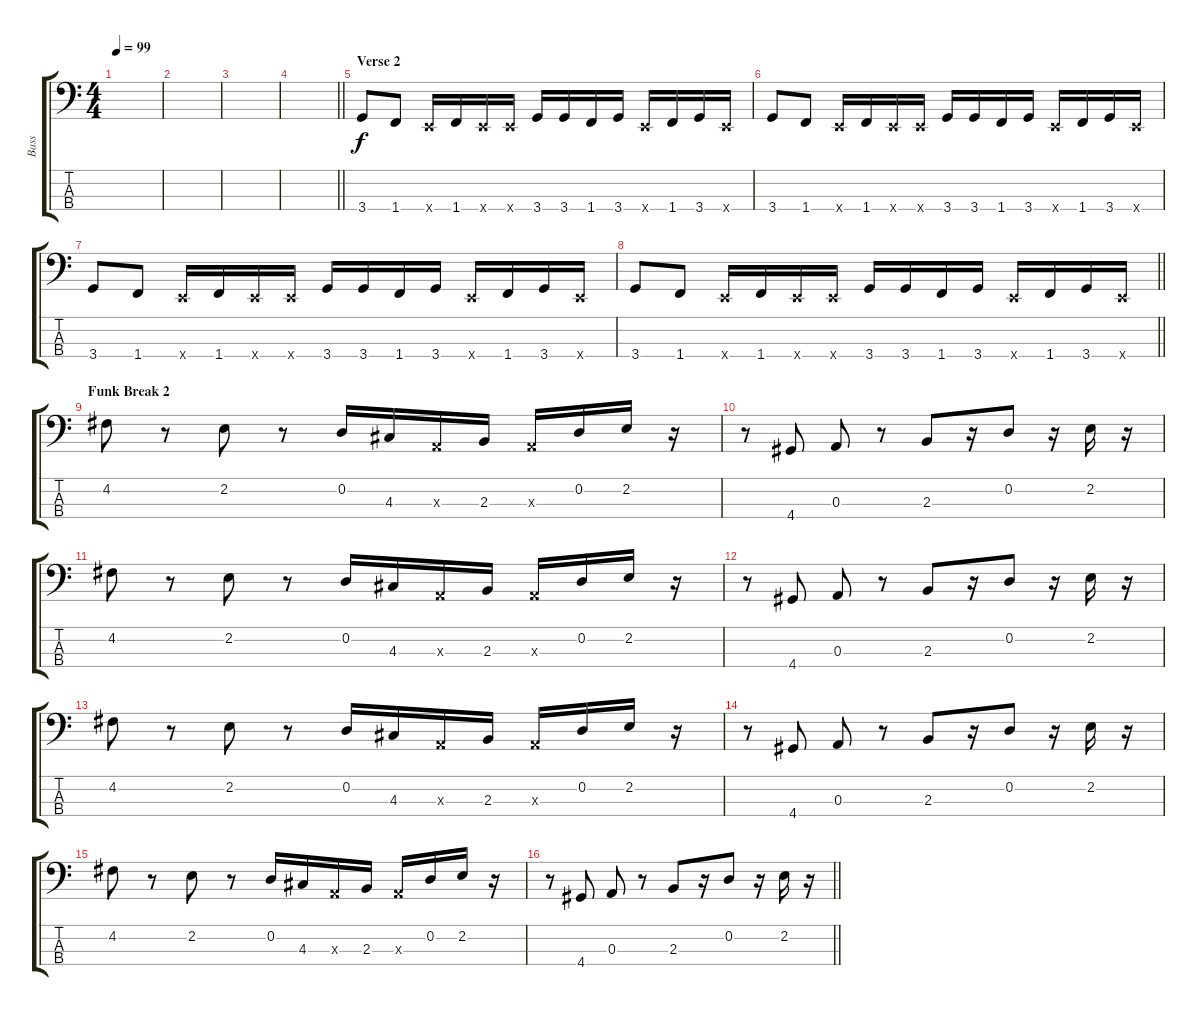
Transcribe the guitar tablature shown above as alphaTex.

\track ("Bass" "Bass") {instrument electricbassfinger}
\staff {score tabs}
\tuning (G2 D2 A1 E1) {hide}
\ts (4 4)
\tempo 99
\clef f4
\ks c
|
|
|
\barLineRight lightlight
|
\section ("" "Verse 2")
3.4.8 1.4.8 0.4{x}.16 1.4.16 0.4{x}.16 0.4{x}.16 3.4.16 3.4.16 1.4.16 3.4.16 0.4{x}.16 1.4.16 3.4.16 0.4{x}.16 |
3.4.8 1.4.8 0.4{x}.16 1.4.16 0.4{x}.16 0.4{x}.16 3.4.16 3.4.16 1.4.16 3.4.16 0.4{x}.16 1.4.16 3.4.16 0.4{x}.16 |
3.4.8 1.4.8 0.4{x}.16 1.4.16 0.4{x}.16 0.4{x}.16 3.4.16 3.4.16 1.4.16 3.4.16 0.4{x}.16 1.4.16 3.4.16 0.4{x}.16 |
\barLineRight lightlight
3.4.8 1.4.8 0.4{x}.16 1.4.16 0.4{x}.16 0.4{x}.16 3.4.16 3.4.16 1.4.16 3.4.16 0.4{x}.16 1.4.16 3.4.16 0.4{x}.16 |
\section ("" "Funk Break 2")
4.2.8 r.8 2.2.8 r.8 0.2.16 4.3.16 0.3{x}.16 2.3.16 0.3{x}.16 0.2.16 2.2.16 r.16 |
r.8 4.4.8 0.3.8 r.8 2.3.8 r.16 0.2.8 r.16 2.2.16 r.16 |
4.2.8 r.8 2.2.8 r.8 0.2.16 4.3.16 0.3{x}.16 2.3.16 0.3{x}.16 0.2.16 2.2.16 r.16 |
r.8 4.4.8 0.3.8 r.8 2.3.8 r.16 0.2.8 r.16 2.2.16 r.16 |
4.2.8 r.8 2.2.8 r.8 0.2.16 4.3.16 0.3{x}.16 2.3.16 0.3{x}.16 0.2.16 2.2.16 r.16 |
r.8 4.4.8 0.3.8 r.8 2.3.8 r.16 0.2.8 r.16 2.2.16 r.16 |
4.2.8 r.8 2.2.8 r.8 0.2.16 4.3.16 0.3{x}.16 2.3.16 0.3{x}.16 0.2.16 2.2.16 r.16 |
\barLineRight lightlight
r.8 4.4.8 0.3.8 r.8 2.3.8 r.16 0.2.8 r.16 2.2.16 r.16
